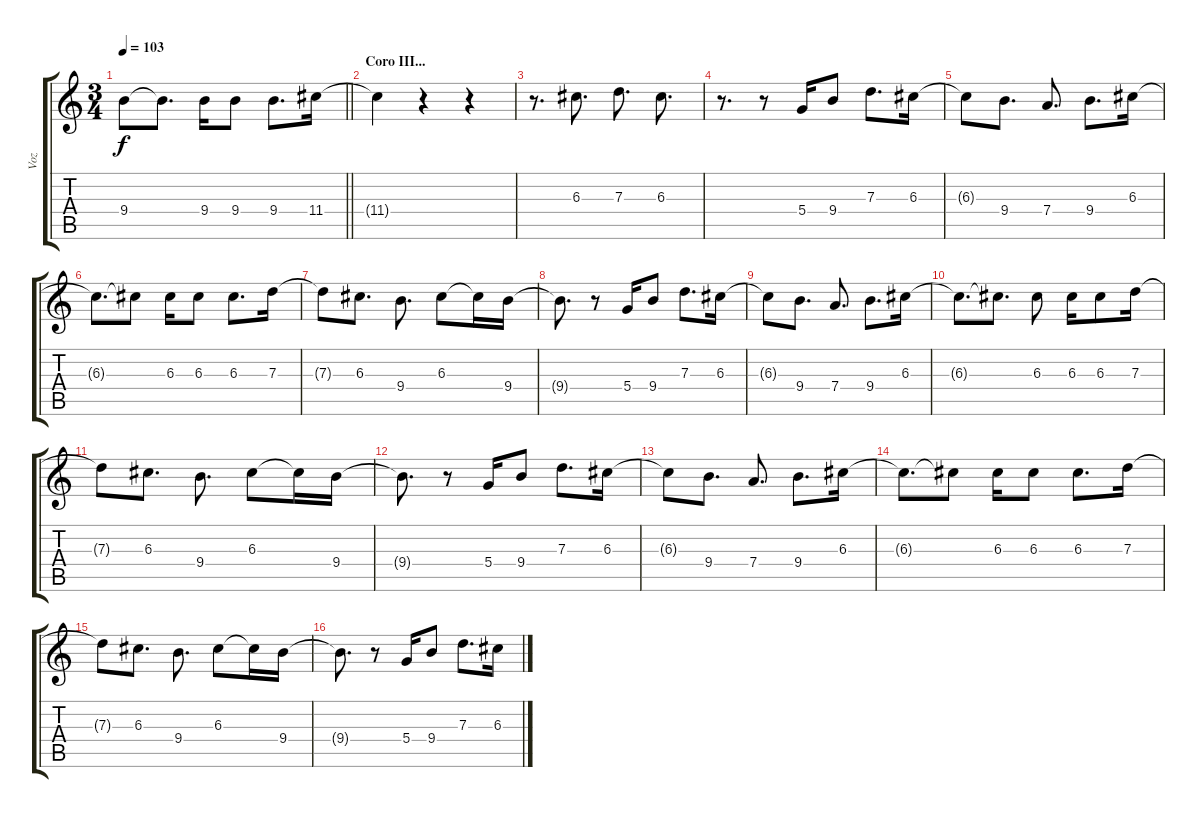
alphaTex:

\track ("Voz " "Voz ") {instrument acousticguitarsteel}
\staff {score tabs}
\tuning (E4 B3 G3 D3 A2 E2) {hide}
\ts (3 4)
\tempo 103
\clef g2
\barLineRight lightlight
\ks c
9.4{t}.8{dy f} 9.4{t}.8{d} 9.4.16 9.4.8 9.4.8{d} 11.4.16 |
\section ("" "Coro III...")
11.4{t}.4 r.4 r.4 |
r.8{d} 6.3.8{d} 7.3.8{d} 6.3.8{d} |
r.8{d} r.8 5.4.16 9.4.8 7.3.8{d} 6.3.16 |
6.3{t}.8 9.4.8{d} 7.4.8{d} 9.4.8{d} 6.3.16 |
6.3{t}.8{d} 6.3{t}.8 6.3.16 6.3.8 6.3.8{d} 7.3.16 |
7.3{t}.8 6.3.8{d} 9.4.8{d} 6.3.8 6.3{t}.16 9.4.16 |
9.4{t}.8{d} r.8 5.4.16 9.4.8 7.3.8{d} 6.3.16 |
6.3{t}.8 9.4.8{d} 7.4.8{d} 9.4.8{d} 6.3.16 |
6.3{t}.8{d} 6.3{t}.8{d} 6.3.8 6.3.16 6.3.8 7.3.16 |
7.3{t}.8 6.3.8{d} 9.4.8{d} 6.3.8 6.3{t}.16 9.4.16 |
9.4{t}.8{d} r.8 5.4.16 9.4.8 7.3.8{d} 6.3.16 |
6.3{t}.8 9.4.8{d} 7.4.8{d} 9.4.8{d} 6.3.16 |
6.3{t}.8{d} 6.3{t}.8 6.3.16 6.3.8 6.3.8{d} 7.3.16 |
7.3{t}.8 6.3.8{d} 9.4.8{d} 6.3.8 6.3{t}.16 9.4.16 |
9.4{t}.8{d} r.8 5.4.16 9.4.8 7.3.8{d} 6.3.16
